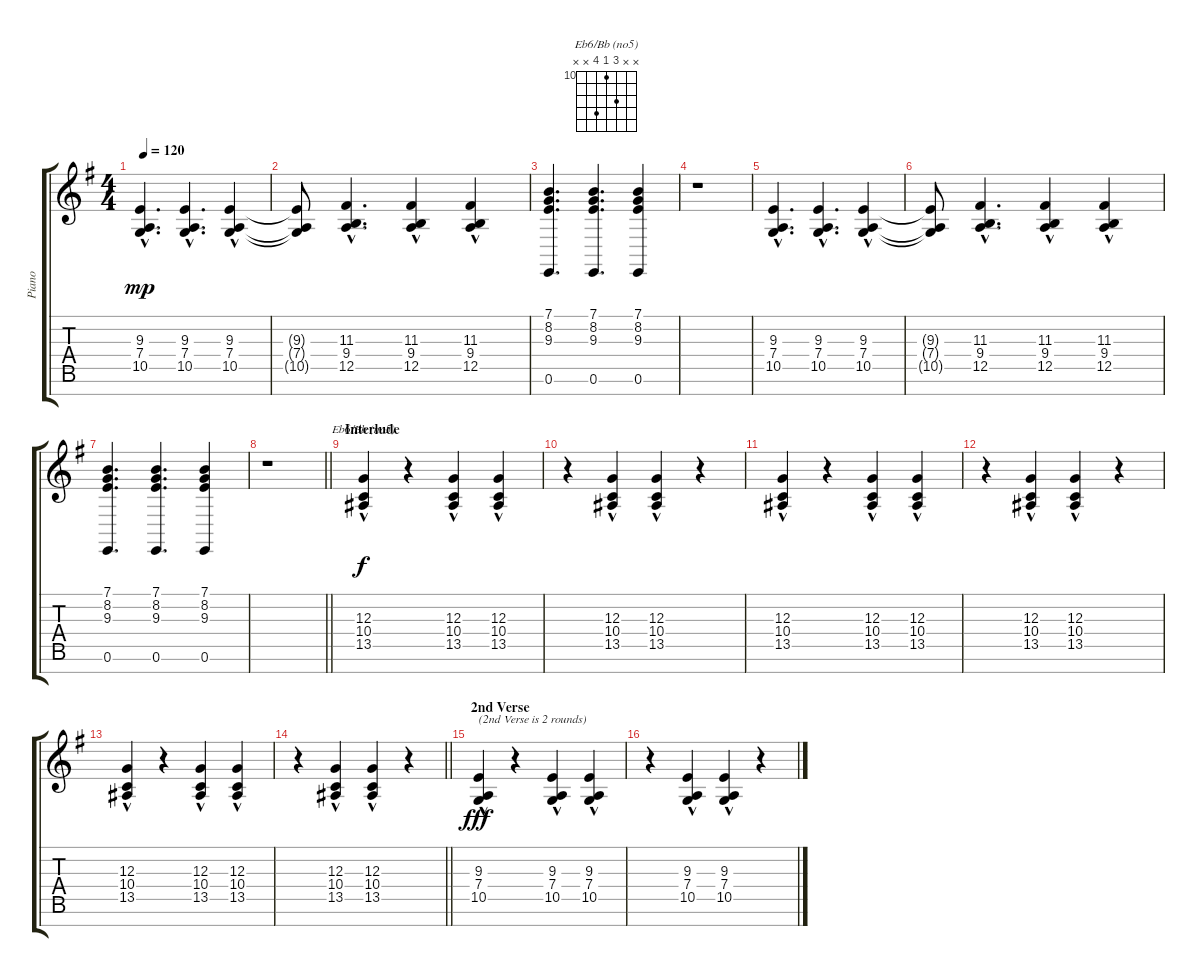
\track ("Piano" "Piano") {instrument acousticgrandpiano}
\staff {score tabs}
\tuning (E4 B3 G3 D3 A2 E2 B1) {hide}
\chord ("Eb6/Bb (no5)" x x 12 10 13 x x) {firstfret 10}
\ts (4 4)
\tempo 120
\clef g2
\ks eminor
(9.3 7.4 10.5{hac}).4{d dy mp} (9.3 7.4 10.5{hac}).4{d} (9.3 7.4 10.5{hac}).4 |
(9.3{t} 7.4{t} 10.5{t}).8 (11.3 9.4 12.5{hac}).4{d} (11.3 9.4 12.5{hac}).4 (11.3 9.4 12.5{hac}).4 |
(7.1 8.2 9.3 0.6).4{d} (7.1 8.2 9.3 0.6).4{d} (7.1 8.2 9.3 0.6).4 |
r.1 |
(9.3 7.4 10.5{hac}).4{d} (9.3 7.4 10.5{hac}).4{d} (9.3 7.4 10.5{hac}).4 |
(9.3{t} 7.4{t} 10.5{t}).8 (11.3 9.4 12.5{hac}).4{d} (11.3 9.4 12.5{hac}).4 (11.3 9.4 12.5{hac}).4 |
(7.1 8.2 9.3 0.6).4{d} (7.1 8.2 9.3 0.6).4{d} (7.1 8.2 9.3 0.6).4 |
\barLineRight lightlight
r.1 |
\section ("" "Interlude")
(12.3 10.4 13.5{hac}).4{ch "Eb6/Bb (no5)" dy f} r.4 (12.3 10.4 13.5{hac}).4 (12.3 10.4 13.5{hac}).4 |
r.4 (12.3 10.4 13.5{hac}).4 (12.3 10.4 13.5{hac}).4 r.4 |
(12.3 10.4 13.5{hac}).4 r.4 (12.3 10.4 13.5{hac}).4 (12.3 10.4 13.5{hac}).4 |
r.4 (12.3 10.4 13.5{hac}).4 (12.3 10.4 13.5{hac}).4 r.4 |
(12.3 10.4 13.5{hac}).4 r.4 (12.3 10.4 13.5{hac}).4 (12.3 10.4 13.5{hac}).4 |
\barLineRight lightlight
r.4 (12.3 10.4 13.5{hac}).4 (12.3 10.4 13.5{hac}).4 r.4 |
\section ("" "2nd Verse")
(9.3 7.4 10.5{hac}).4{txt "(2nd Verse is 2 rounds)" dy fff} r.4 (9.3 7.4 10.5{hac}).4 (9.3 7.4 10.5{hac}).4 |
r.4 (9.3 7.4 10.5{hac}).4 (9.3 7.4 10.5{hac}).4 r.4
